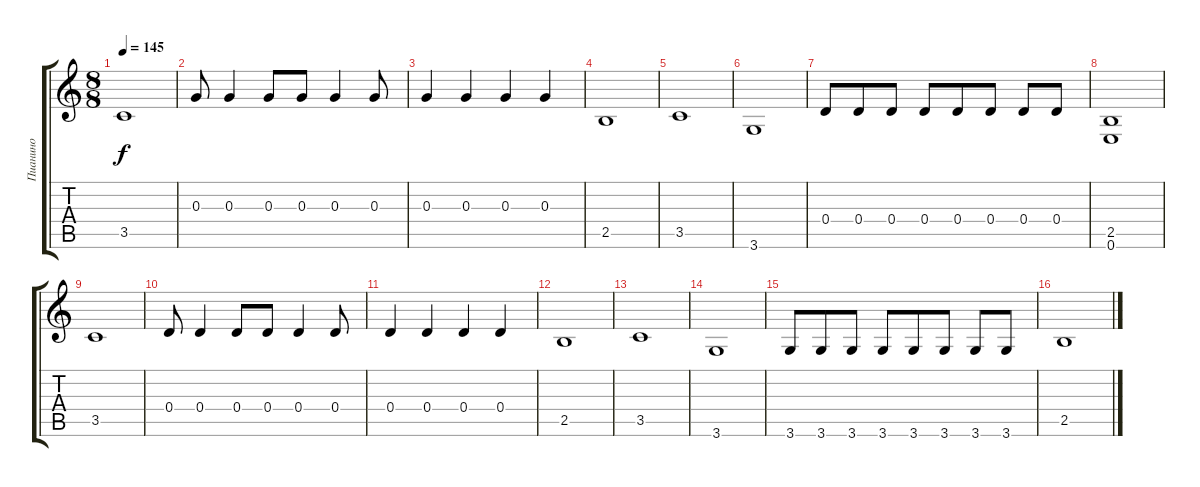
\track ("Пианино" "Пианино") {instrument distortionguitar}
\staff {score tabs}
\tuning (E4 B3 G3 D3 A2 E2) {hide}
\ts (8 8)
\tempo 145
\clef g2
\ks c
3.5.1{dy f} |
0.3.8 0.3.4 0.3.8 0.3.8 0.3.4 0.3.8 |
0.3.4 0.3.4 0.3.4 0.3.4 |
2.5.1 |
3.5.1 |
3.6.1 |
0.4.8 0.4.8 0.4.8 0.4.8 0.4.8 0.4.8 0.4.8 0.4.8 |
(2.5 0.6).1 |
3.5.1 |
0.4.8 0.4.4 0.4.8 0.4.8 0.4.4 0.4.8 |
0.4.4 0.4.4 0.4.4 0.4.4 |
2.5.1 |
3.5.1 |
3.6.1 |
3.6.8 3.6.8 3.6.8 3.6.8 3.6.8 3.6.8 3.6.8 3.6.8 |
2.5.1
